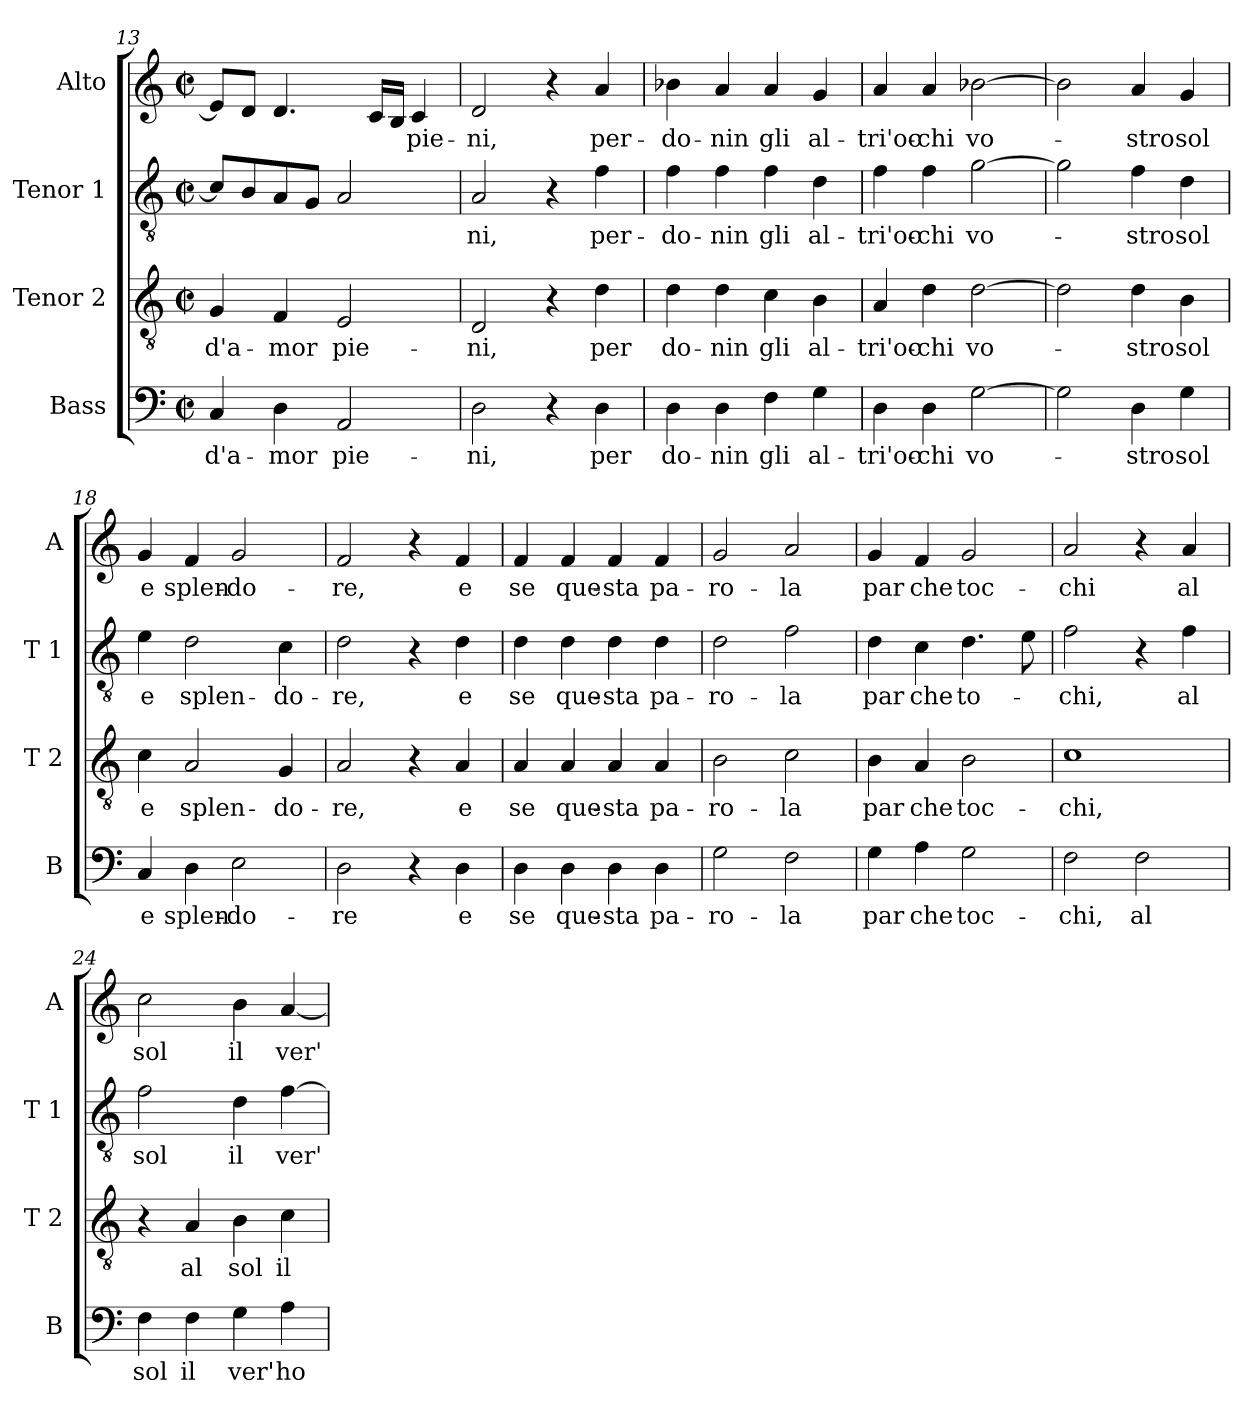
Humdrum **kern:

**kern	**text	**kern	**text	**kern	**text	**kern	**text
*part4	*part4	*part3	*part3	*part2	*part2	*part1	*part1
*staff4	*staff4	*staff3	*staff3	*staff2	*staff2	*staff1	*staff1
*I"Bass	*	*I"Tenor 2	*	*I"Tenor 1	*	*I"Alto	*
*I'B	*	*I'T 2	*	*I'T 1	*	*I'A	*
*clefF4	*	*clefGv2	*	*clefGv2	*	*clefG2	*
*k[]	*	*k[]	*	*k[]	*	*k[]	*
*C:	*	*C:	*	*C:	*	*C:	*
*M2/2	*	*M2/2	*	*M2/2	*	*M2/2	*
*met(c|)	*	*met(c|)	*	*met(c|)	*	*met(c|)	*
=13	=13	=13	=13	=13	=13	=13	=13
!	!LO:LY:b	!	!LO:LY:b	!	!	!	!
4C/	d'a-	4G/	d'a-	8c/L]	.	8e/L]	.
.	.	.	.	8B/	.	8d/J	.
!	!LO:LY:b	!	!LO:LY:b	!	!	!	!
4D\	-mor	4F/	-mor	8A/	.	4.d/	.
.	.	.	.	8G/J	.	.	.
!	!LO:LY:b	!	!LO:LY:b	!	!	!	!
2AA/	pie-	2E/	pie-	2A/	.	.	.
.	.	.	.	.	.	16c/LL	.
.	.	.	.	.	.	16B/JJ	.
!	!	!	!	!	!	!	!LO:LY:b
.	.	.	.	.	.	4c/	pie-
=14	=14	=14	=14	=14	=14	=14	=14
!	!LO:LY:b	!	!LO:LY:b	!	!LO:LY:b	!	!LO:LY:b
2D\	-ni,	2D/	-ni,	2A/	-ni,	2d/	-ni,
4r	.	4r	.	4r	.	4r	.
!	!LO:LY:b	!	!LO:LY:b	!	!LO:LY:b	!	!LO:LY:b
4D\	per	4d\	per	4f\	per-	4a/	per-
=15	=15	=15	=15	=15	=15	=15	=15
!	!LO:LY:b	!	!LO:LY:b	!	!LO:LY:b	!	!LO:LY:b
4D\	do-	4d\	do-	4f\	-do-	4b-X\	-do-
!	!LO:LY:b	!	!LO:LY:b	!	!LO:LY:b	!	!LO:LY:b
4D\	-nin	4d\	-nin	4f\	-nin	4a/	-nin
!	!LO:LY:b	!	!LO:LY:b	!	!LO:LY:b	!	!LO:LY:b
4F\	gli	4c\	gli	4f\	gli	4a/	gli
!	!LO:LY:b	!	!LO:LY:b	!	!LO:LY:b	!	!LO:LY:b
4G\	al-	4B\	al-	4d\	al-	4g/	al-
!!LO:LB:g=z
=16	=16	=16	=16	=16	=16	=16	=16
!	!LO:LY:b	!	!LO:LY:b	!	!LO:LY:b	!	!LO:LY:b
4D\	-tri'oc-	4A/	-tri'oc-	4f\	-tri'oc-	4a/	-tri'oc-
!	!LO:LY:b	!	!LO:LY:b	!	!LO:LY:b	!	!LO:LY:b
4D\	-chi	4d\	-chi	4f\	-chi	4a/	-chi
!	!LO:LY:b	!	!LO:LY:b	!	!LO:LY:b	!	!LO:LY:b
[2G\	vo-	[2d\	vo-	[2g\	vo-	[2b-X\	vo-
=17	=17	=17	=17	=17	=17	=17	=17
2G\]	.	2d\]	.	2g\]	.	2b-\]	.
!	!LO:LY:b	!	!LO:LY:b	!	!LO:LY:b	!	!LO:LY:b
4D\	-stro	4d\	-stro	4f\	-stro	4a/	-stro
!	!LO:LY:b	!	!LO:LY:b	!	!LO:LY:b	!	!LO:LY:b
4G\	sol	4B\	sol	4d\	sol	4g/	sol
=18	=18	=18	=18	=18	=18	=18	=18
!	!LO:LY:b	!	!LO:LY:b	!	!LO:LY:b	!	!LO:LY:b
4C/	e	4c\	e	4e\	e	4g/	e
!	!LO:LY:b	!	!LO:LY:b	!	!LO:LY:b	!	!LO:LY:b
4D\	splen-	2A/	splen-	2d\	splen-	4f/	splen-
!	!LO:LY:b	!	!	!	!	!	!LO:LY:b
2E\	-do-	.	.	.	.	2g/	-do-
!	!	!	!LO:LY:b	!	!LO:LY:b	!	!
.	.	4G/	-do-	4c\	-do-	.	.
=19	=19	=19	=19	=19	=19	=19	=19
!	!LO:LY:b	!	!LO:LY:b	!	!LO:LY:b	!	!LO:LY:b
2D\	-re	2A/	-re,	2d\	-re,	2f/	-re,
4r	.	4r	.	4r	.	4r	.
!	!LO:LY:b	!	!LO:LY:b	!	!LO:LY:b	!	!LO:LY:b
4D\	e	4A/	e	4d\	e	4f/	e
=20	=20	=20	=20	=20	=20	=20	=20
!	!LO:LY:b	!	!LO:LY:b	!	!LO:LY:b	!	!LO:LY:b
4D\	se	4A/	se	4d\	se	4f/	se
!	!LO:LY:b	!	!LO:LY:b	!	!LO:LY:b	!	!LO:LY:b
4D\	que-	4A/	que-	4d\	que-	4f/	que-
!	!LO:LY:b	!	!LO:LY:b	!	!LO:LY:b	!	!LO:LY:b
4D\	-sta	4A/	-sta	4d\	-sta	4f/	-sta
!	!LO:LY:b	!	!LO:LY:b	!	!LO:LY:b	!	!LO:LY:b
4D\	pa-	4A/	pa-	4d\	pa-	4f/	pa-
!!LO:LB:g=z
=21	=21	=21	=21	=21	=21	=21	=21
!	!LO:LY:b	!	!LO:LY:b	!	!LO:LY:b	!	!LO:LY:b
2G\	-ro-	2B\	-ro-	2d\	-ro-	2g/	-ro-
!	!LO:LY:b	!	!LO:LY:b	!	!LO:LY:b	!	!LO:LY:b
2F\	-la	2c\	-la	2f\	-la	2a/	-la
=22	=22	=22	=22	=22	=22	=22	=22
!	!LO:LY:b	!	!LO:LY:b	!	!LO:LY:b	!	!LO:LY:b
4G\	par	4B\	par	4d\	par	4g/	par
!	!LO:LY:b	!	!LO:LY:b	!	!LO:LY:b	!	!LO:LY:b
4A\	che	4A/	che	4c\	che	4f/	che
!	!LO:LY:b	!	!LO:LY:b	!	!LO:LY:b	!	!LO:LY:b
2G\	toc-	2B\	toc-	4.d\	to-	2g/	toc-
.	.	.	.	8e\	.	.	.
=23	=23	=23	=23	=23	=23	=23	=23
!	!LO:LY:b	!	!LO:LY:b	!	!LO:LY:b	!	!LO:LY:b
2F\	-chi,	1c	-chi,	2f\	-chi,	2a/	-chi
!	!LO:LY:b	!	!	!	!	!	!
2F\	al	.	.	4r	.	4r	.
!	!	!	!	!	!LO:LY:b	!	!LO:LY:b
.	.	.	.	4f\	al	4a/	al
=24	=24	=24	=24	=24	=24	=24	=24
!	!LO:LY:b	!	!	!	!LO:LY:b	!	!LO:LY:b
4F\	sol	4r	.	2f\	sol	2cc\	sol
!	!LO:LY:b	!	!LO:LY:b	!	!	!	!
4F\	il	4A/	al	.	.	.	.
!	!LO:LY:b	!	!LO:LY:b	!	!LO:LY:b	!	!LO:LY:b
4G\	ver'	4B\	sol	4d\	il	4b\	il
!	!LO:LY:b	!	!LO:LY:b	!	!LO:LY:b	!	!LO:LY:b
4A\	ho-	4c\	il	[4f\	ver'	[4a/	ver'
=	=	=	=	=	=	=	=
*-	*-	*-	*-	*-	*-	*-	*-
